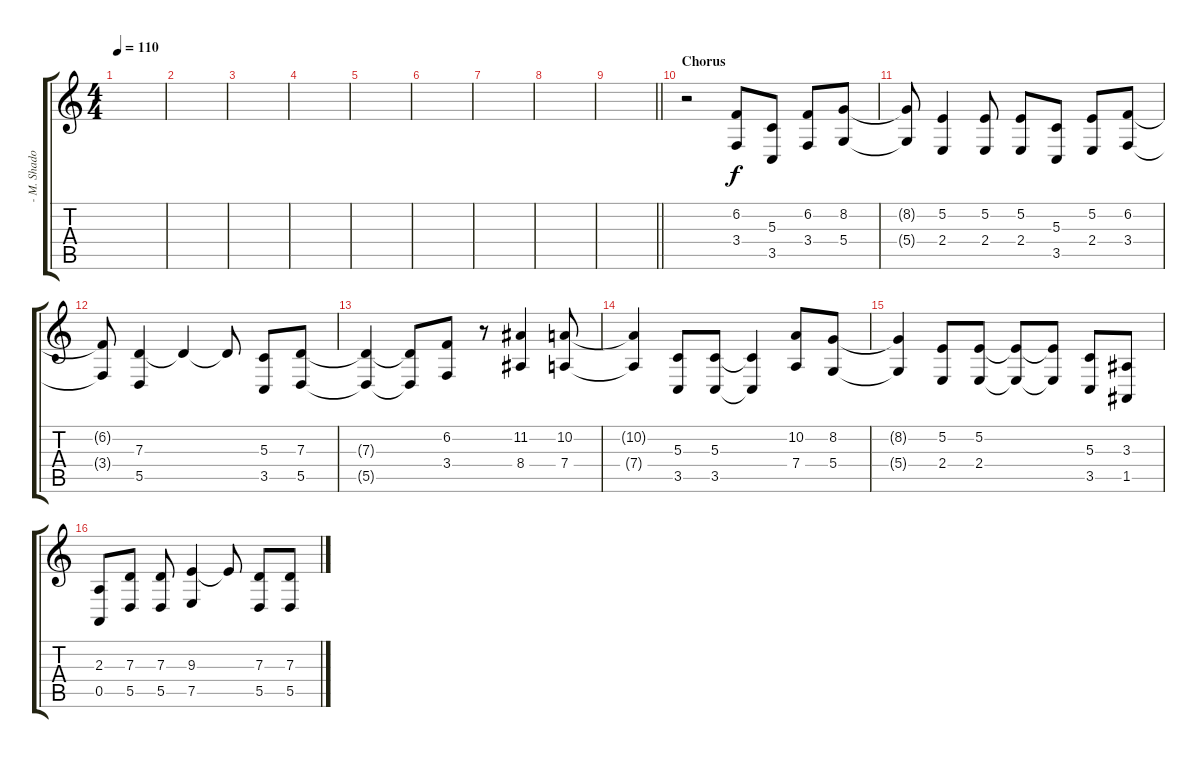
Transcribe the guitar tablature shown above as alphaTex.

\track ("- M. Shadows - Vocals" "- M. Shado") {instrument lead1square}
\staff {score tabs}
\tuning (E4 B3 G3 D3 A2 D2) {hide}
\ts (4 4)
\tempo 110
\clef g2
\ks c
|
|
|
|
|
|
|
|
\barLineRight lightlight
|
\section ("" "Chorus")
r.2 (6.2 3.4).8 (5.3 3.5).8 (6.2 3.4).8 (8.2 5.4).8 |
(8.2{t} 5.4{t}).8 (5.2 2.4).4 (5.2 2.4).8 (5.2 2.4).8 (5.3 3.5).8 (5.2 2.4).8 (6.2 3.4).8 |
(6.2{t} 3.4{t}).8 (7.3 5.5).4 7.3{t}.4 7.3{t}.8 (5.3 3.5).8 (7.3 5.5).8 |
(7.3{t} 5.5{t}).4 (7.3{t} 5.5{t}).8 (6.2 3.4).8 r.8 (11.2 8.4).4 (10.2 7.4).8 |
(10.2{t} 7.4{t}).4 (5.3 3.5).8 (5.3 3.5).8 (5.3{t} 3.5{t}).4 (10.2 7.4).8 (8.2 5.4).8 |
(8.2{t} 5.4{t}).4 (5.2 2.4).8 (5.2 2.4).8 (5.2{t} 2.4{t}).8 (5.2{t} 2.4{t}).8 (5.3 3.5).8 (3.3 1.5).8 |
(2.3 0.5).8 (7.3 5.5).8 (7.3 5.5).8 (9.3 7.5).4 9.3{t}.8 (7.3 5.5).8 (7.3 5.5).8
